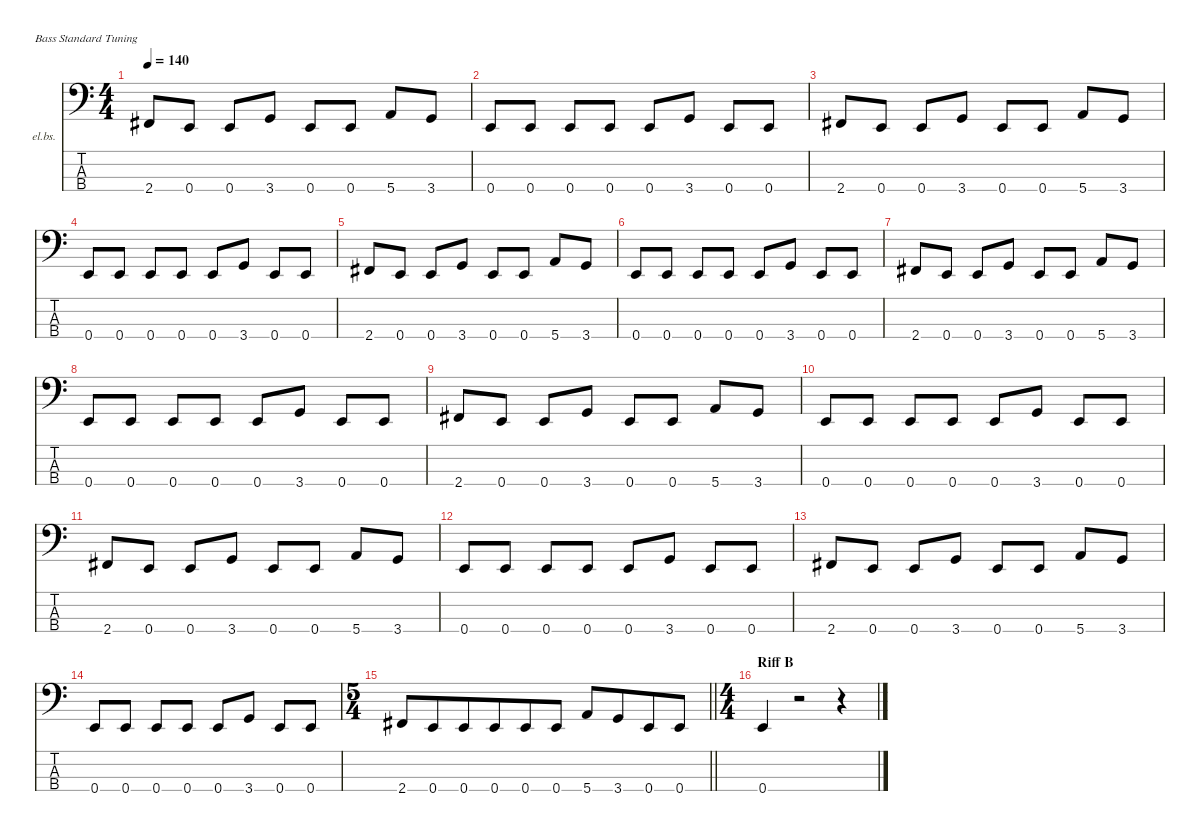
\defaultSystemsLayout 4
\hideDynamics
\bracketExtendMode nobrackets
\firstSystemTrackNameOrientation horizontal
\otherSystemsTrackNameOrientation horizontal
\track ("Bass" "el.bs.") {instrument electricbassfinger}
\staff {score tabs}
\tuning (G2 D2 A1 E1)
\ts (4 4)
\tempo 140
\clef f4
\ks c
2.4{acc #}.8{dy f} 0.4.8 0.4.8 3.4.8 0.4.8 0.4.8 5.4.8 3.4.8 |
0.4.8 0.4.8 0.4.8 0.4.8 0.4.8 3.4.8 0.4.8 0.4.8 |
2.4{acc #}.8 0.4.8 0.4.8 3.4.8 0.4.8 0.4.8 5.4.8 3.4.8 |
0.4.8 0.4.8 0.4.8 0.4.8 0.4.8 3.4.8 0.4.8 0.4.8 |
2.4{acc #}.8 0.4.8 0.4.8 3.4.8 0.4.8 0.4.8 5.4.8 3.4.8 |
0.4.8 0.4.8 0.4.8 0.4.8 0.4.8 3.4.8 0.4.8 0.4.8 |
2.4{acc #}.8 0.4.8 0.4.8 3.4.8 0.4.8 0.4.8 5.4.8 3.4.8 |
0.4.8 0.4.8 0.4.8 0.4.8 0.4.8 3.4.8 0.4.8 0.4.8 |
2.4{acc #}.8 0.4.8 0.4.8 3.4.8 0.4.8 0.4.8 5.4.8 3.4.8 |
0.4.8 0.4.8 0.4.8 0.4.8 0.4.8 3.4.8 0.4.8 0.4.8 |
2.4{acc #}.8 0.4.8 0.4.8 3.4.8 0.4.8 0.4.8 5.4.8 3.4.8 |
0.4.8 0.4.8 0.4.8 0.4.8 0.4.8 3.4.8 0.4.8 0.4.8 |
2.4{acc #}.8 0.4.8 0.4.8 3.4.8 0.4.8 0.4.8 5.4.8 3.4.8 |
0.4.8 0.4.8 0.4.8 0.4.8 0.4.8 3.4.8 0.4.8 0.4.8 |
\ts (5 4)
\beaming (8 6 4)
\barLineRight lightlight
2.4{acc #}.8 0.4.8 0.4.8 0.4.8 0.4.8 0.4.8 5.4.8 3.4.8 0.4.8 0.4.8 |
\ts (4 4)
\beaming (8 2 2 2 2)
\section ("" "Riff B")
0.4.4 r.2 r.4
